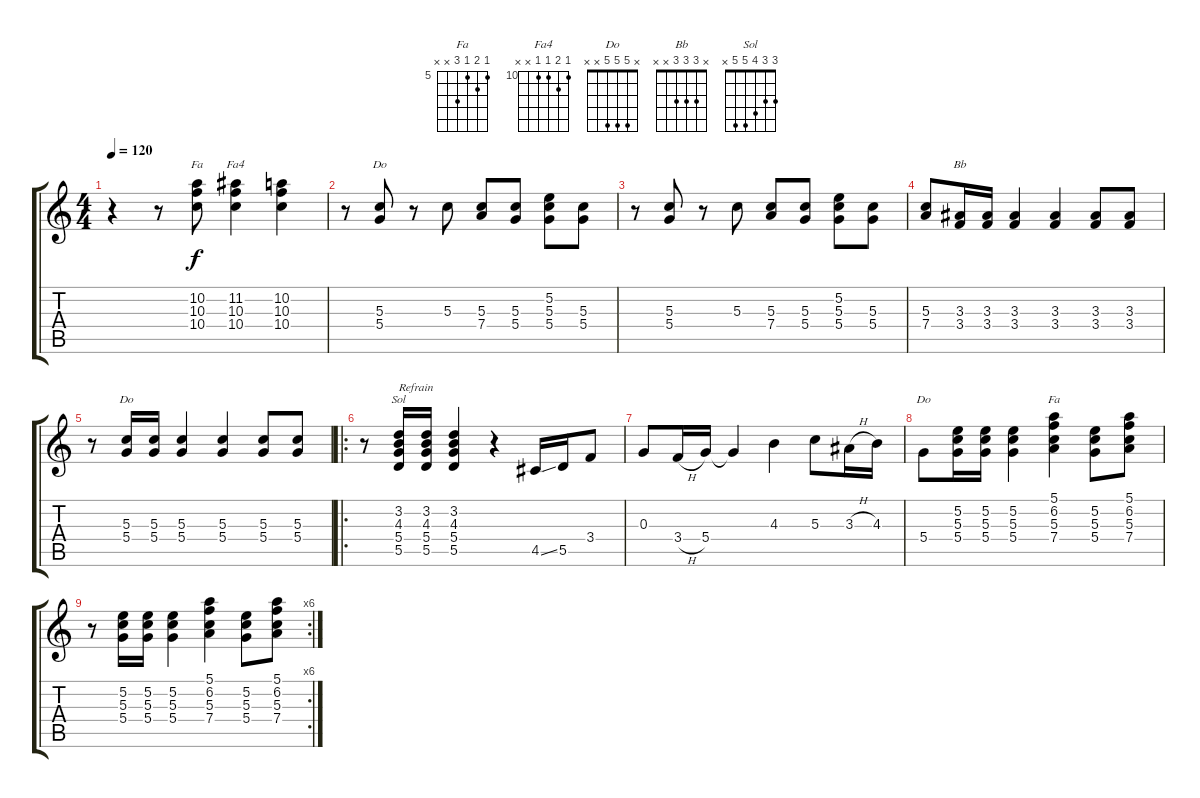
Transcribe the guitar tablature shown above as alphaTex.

\track "" {instrument overdrivenguitar}
\staff {score tabs}
\tuning (E4 B3 G3 D3 A2 E2) {hide}
\chord ("Fa" 10 10 10 10 x x) {firstfret 10}
\chord ("Fa4" 10 11 10 10 x x) {firstfret 10}
\chord ("Do" 5 5 5 7 x x) {firstfret 5}
\chord ("Bb" x 3 3 3 x x)
\chord ("Do" 3 3 3 3 x x) {firstfret 3}
\chord ("Sol" 3 3 4 5 5 x)
\chord ("Do" x 5 5 5 x x)
\chord ("Fa" 5 6 5 7 x x) {firstfret 5}
\ts (4 4)
\tempo 120
\clef g2
\ks c
r.4{dy f} r.8 (10.2 10.3 10.4).8{ch "Fa"} (11.2 10.3 10.4).4{ch "Fa4"} (10.2 10.3 10.4).4 |
r.8 (5.3 5.4).8{ch "Do"} r.8 5.3.8 (5.3 7.4).8 (5.3 5.4).8 (5.2 5.3 5.4).8 (5.3 5.4).8 |
r.8 (5.3 5.4).8 r.8 5.3.8 (5.3 7.4).8 (5.3 5.4).8 (5.2 5.3 5.4).8 (5.3 5.4).8 |
(5.3 7.4).8 (3.3 3.4).16{ch "Bb"} (3.3 3.4).16 (3.3 3.4).4 (3.3 3.4).4 (3.3 3.4).8 (3.3 3.4).8 |
r.8 (5.3 5.4).16{ch "Do"} (5.3 5.4).16 (5.3 5.4).4 (5.3 5.4).4 (5.3 5.4).8 (5.3 5.4).8 |
\ro
r.8 (3.2 4.3 5.4 5.5).16{ch "Sol" txt "Refrain"} (3.2 4.3 5.4 5.5).16 (3.2 4.3 5.4 5.5).4 r.4 4.5{ss}.16 5.5.16 3.4.8 |
0.3.8 3.4{h}.16 5.4.16 5.4{t}.4 4.3.4 5.3.8 3.3{h}.16 4.3.16 |
5.4.8{ch "Do"} (5.2 5.3 5.4).16 (5.2 5.3 5.4).16 (5.2 5.3 5.4).4 (5.1 6.2 5.3 7.4).4{ch "Fa"} (5.2 5.3 5.4).8 (5.1 6.2 5.3 7.4).8 |
\rc 6
r.8 (5.2 5.3 5.4).16 (5.2 5.3 5.4).16 (5.2 5.3 5.4).4 (5.1 6.2 5.3 7.4).4 (5.2 5.3 5.4).8 (5.1 6.2 5.3 7.4).8
